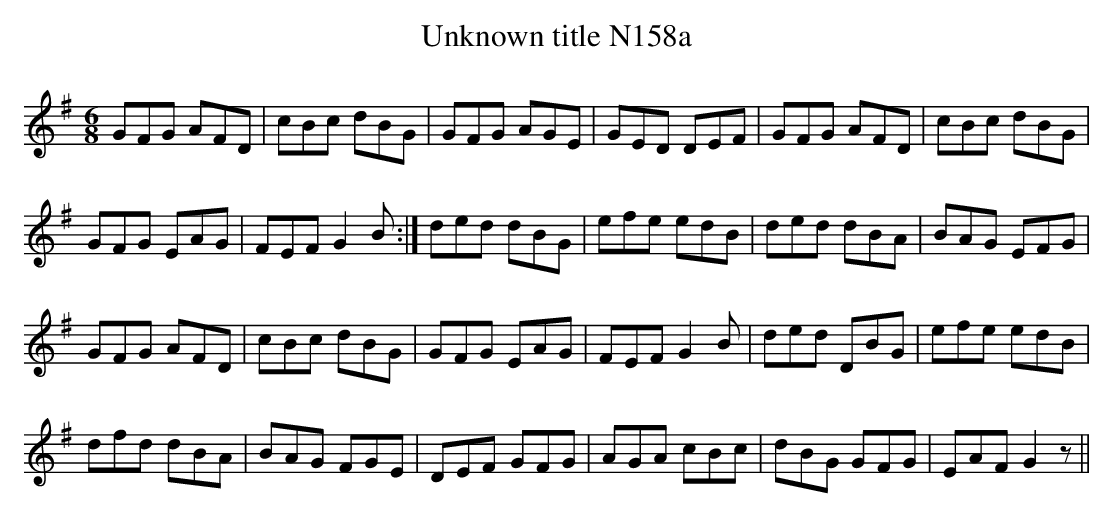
X:1
T:Unknown title N158a
M:6/8
L:1/8
K:G
GFG AFD | cBc dBG | GFG AGE | GED DEF | GFG AFD | cBc dBG|!
GFG EAG | FEF G2B :|ded dBG | efe edB | ded dBA | BAG EFG |!
GFG AFD | cBc dBG | GFG EAG | FEF G2 B |ded DBG | efe edB|!
dfd dBA | BAG FGE |DEF GFG | AGA cBc | dBG GFG | EAF G2z||
